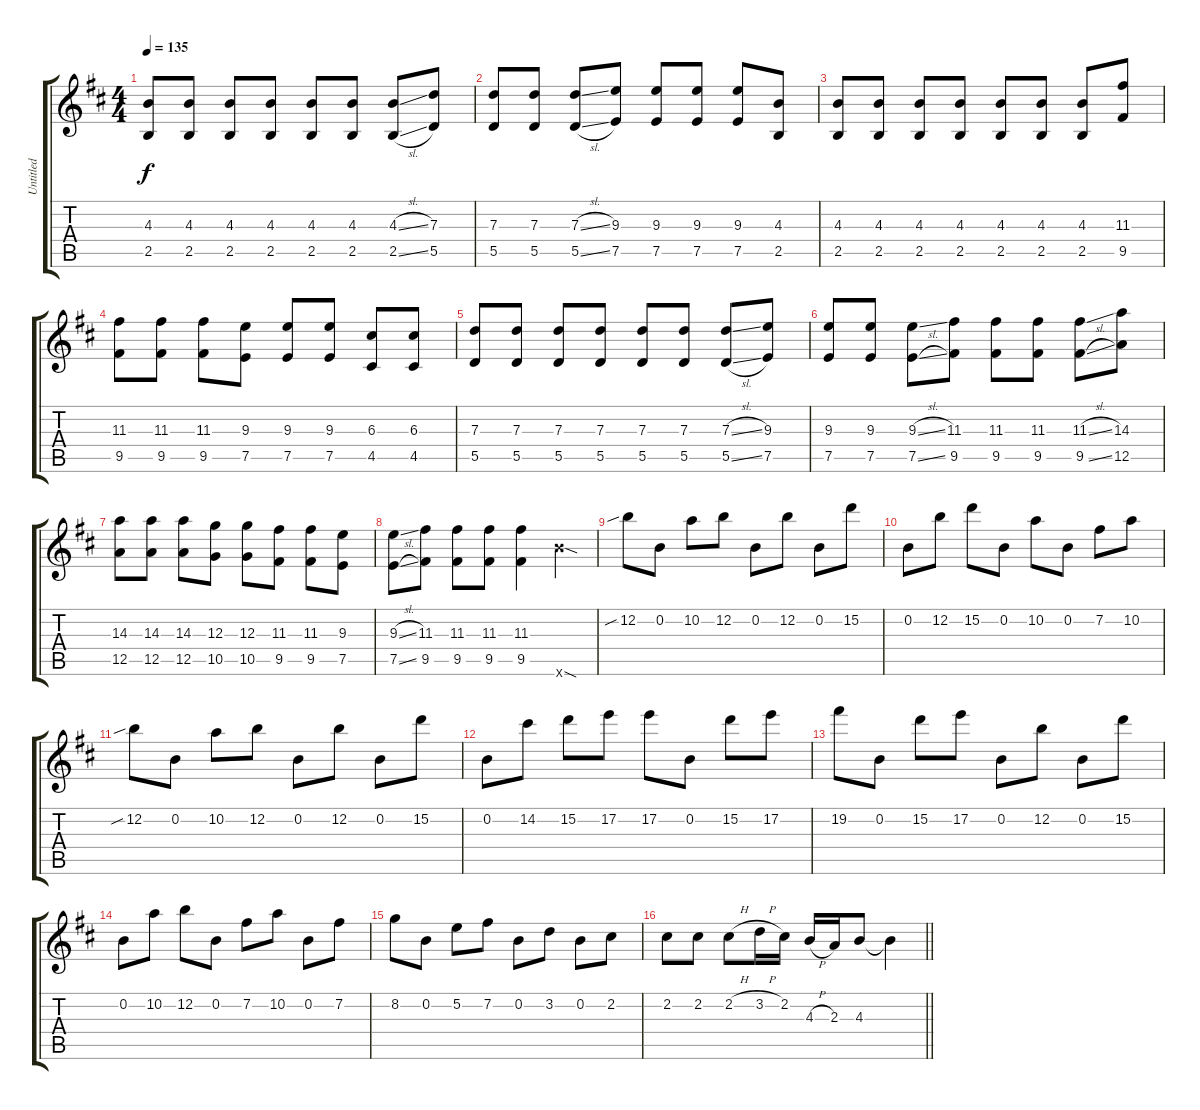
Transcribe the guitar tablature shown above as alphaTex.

\track ("Untitled" "Untitled") {instrument overdrivenguitar}
\staff {score tabs}
\tuning (E4 B3 G3 D3 A2 E2) {hide}
\ts (4 4)
\tempo 135
\clef g2
\ks d
(4.3 2.5).8{dy f instrument overdrivenguitar} (4.3 2.5).8 (4.3 2.5).8 (4.3 2.5).8 (4.3 2.5).8 (4.3 2.5).8 (4.3{sl} 2.5{sl}).8 (7.3 5.5).8 |
(7.3 5.5).8 (7.3 5.5).8 (7.3{sl} 5.5{sl}).8 (9.3 7.5).8 (9.3 7.5).8 (9.3 7.5).8 (9.3 7.5).8 (4.3 2.5).8 |
(4.3 2.5).8 (4.3 2.5).8 (4.3 2.5).8 (4.3 2.5).8 (4.3 2.5).8 (4.3 2.5).8 (4.3 2.5).8 (11.3 9.5).8 |
(11.3 9.5).8 (11.3 9.5).8 (11.3 9.5).8 (9.3 7.5).8 (9.3 7.5).8 (9.3 7.5).8 (6.3 4.5).8 (6.3 4.5).8 |
(7.3 5.5).8 (7.3 5.5).8 (7.3 5.5).8 (7.3 5.5).8 (7.3 5.5).8 (7.3 5.5).8 (7.3{sl} 5.5{sl}).8 (9.3 7.5).8 |
(9.3 7.5).8 (9.3 7.5).8 (9.3{sl} 7.5{sl}).8 (11.3 9.5).8 (11.3 9.5).8 (11.3 9.5).8 (11.3{sl} 9.5{sl}).8 (14.3 12.5).8 |
(14.3 12.5).8 (14.3 12.5).8 (14.3 12.5).8 (12.3 10.5).8 (12.3 10.5).8 (11.3 9.5).8 (11.3 9.5).8 (9.3 7.5).8 |
(9.3{sl} 7.5{sl}).8 (11.3 9.5).8 (11.3 9.5).8 (11.3 9.5).8 (11.3 9.5).4 19.6{sod x}.4 |
12.2{sib}.8 0.2.8 10.2.8 12.2.8 0.2.8 12.2.8 0.2.8 15.2.8 |
0.2.8 12.2.8 15.2.8 0.2.8 10.2.8 0.2.8 7.2.8 10.2.8 |
12.2{sib}.8 0.2.8 10.2.8 12.2.8 0.2.8 12.2.8 0.2.8 15.2.8 |
0.2.8 14.2.8 15.2.8 17.2.8 17.2.8 0.2.8 15.2.8 17.2.8 |
19.2.8 0.2.8 15.2.8 17.2.8 0.2.8 12.2.8 0.2.8 15.2.8 |
0.2.8 10.2.8 12.2.8 0.2.8 7.2.8 10.2.8 0.2.8 7.2.8 |
8.2.8 0.2.8 5.2.8 7.2.8 0.2.8 3.2.8 0.2.8 2.2.8 |
\barLineRight lightlight
2.2.8 2.2.8 2.2{h}.8 3.2{h}.16 2.2.16 4.3{h}.16 2.3.16 4.3.8 4.3{t}.4
